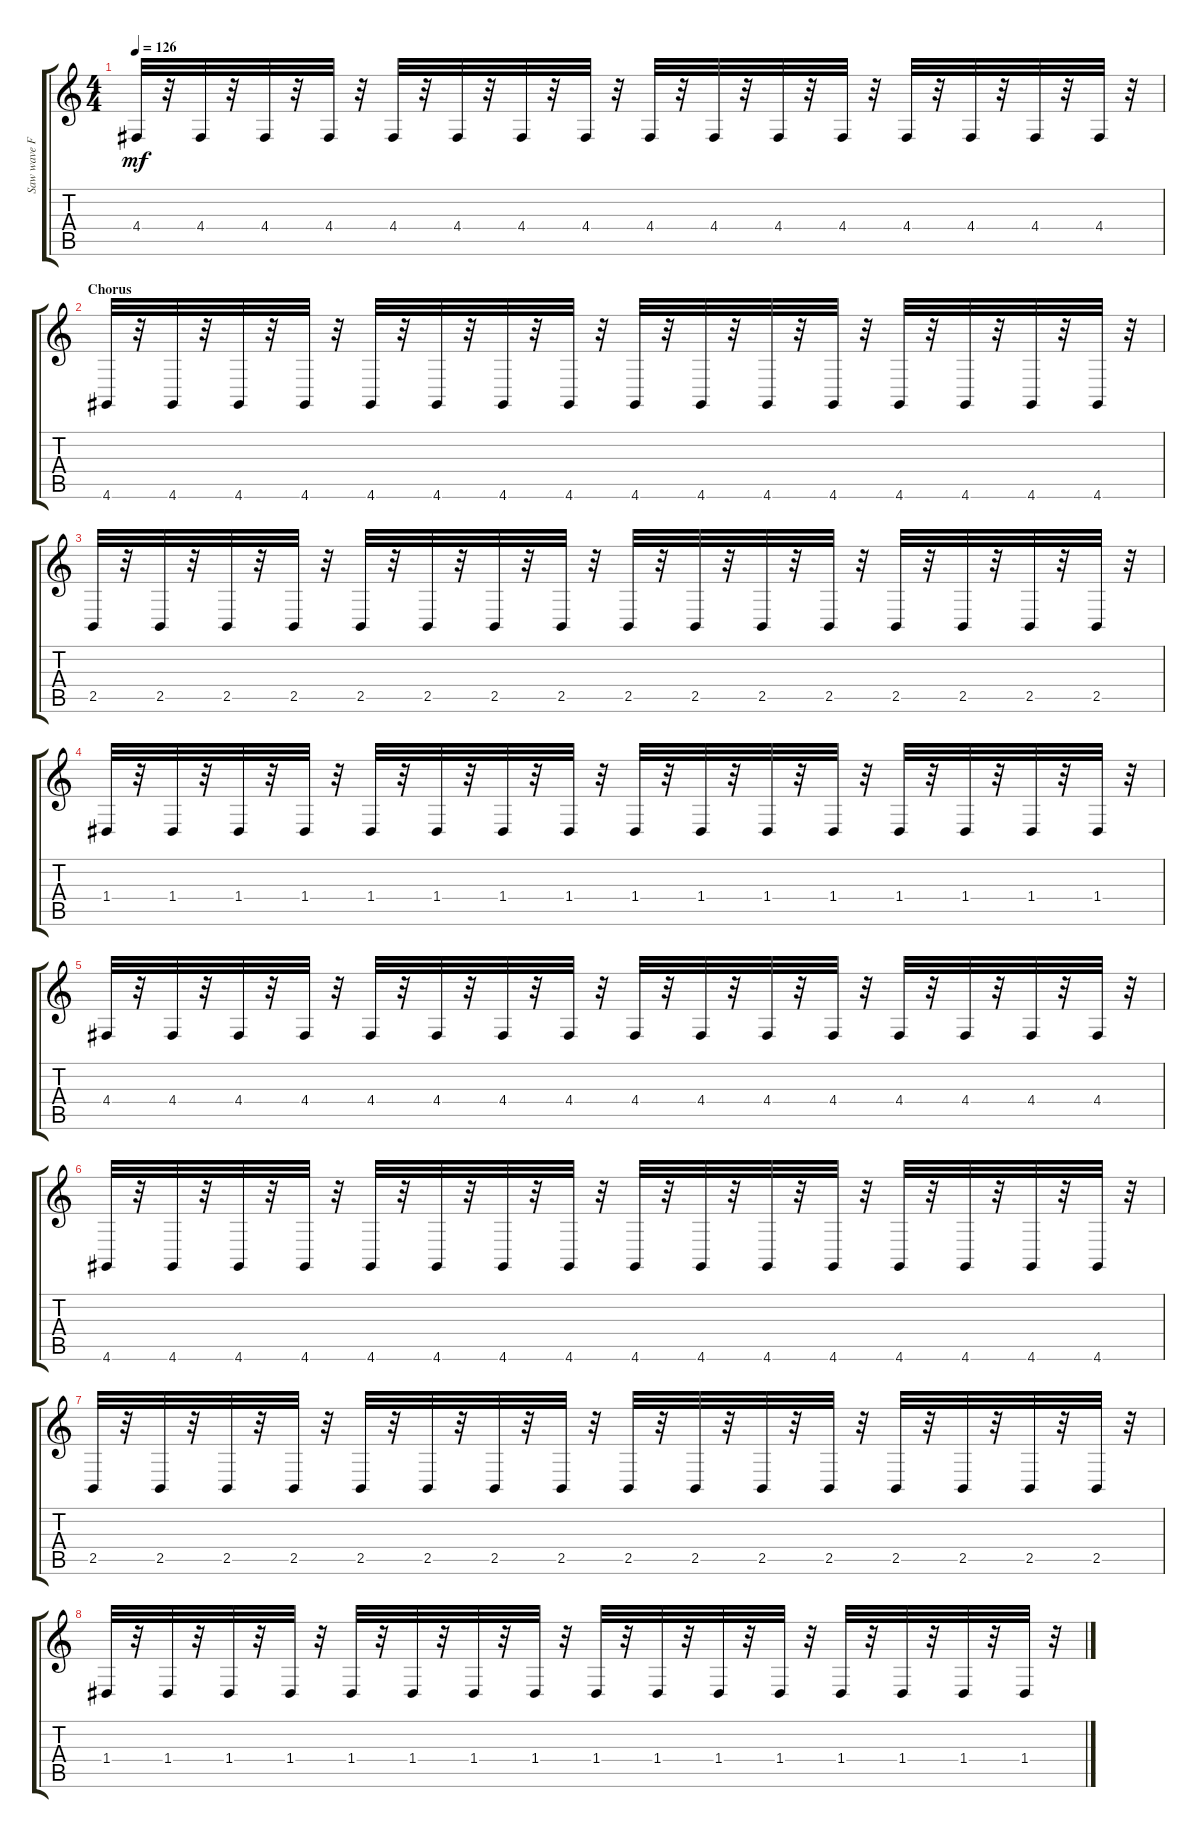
\track ("Saw wave FX" "Saw wave F") {instrument lead2sawtooth}
\staff {score tabs}
\tuning (E4 B3 G3 D3 A2 E2) {hide}
\ts (4 4)
\tempo 126
\clef g2
\ks c
4.4.32{dy mf} r.32 4.4.32 r.32 4.4.32 r.32 4.4.32 r.32 4.4.32 r.32 4.4.32 r.32 4.4.32 r.32 4.4.32 r.32 4.4.32 r.32 4.4.32 r.32 4.4.32 r.32 4.4.32 r.32 4.4.32 r.32 4.4.32 r.32 4.4.32 r.32 4.4.32 r.32 |
\section ("" "Chorus")
4.6.32 r.32 4.6.32 r.32 4.6.32 r.32 4.6.32 r.32 4.6.32 r.32 4.6.32 r.32 4.6.32 r.32 4.6.32 r.32 4.6.32 r.32 4.6.32 r.32 4.6.32 r.32 4.6.32 r.32 4.6.32 r.32 4.6.32 r.32 4.6.32 r.32 4.6.32 r.32 |
2.5.32 r.32 2.5.32 r.32 2.5.32 r.32 2.5.32 r.32 2.5.32 r.32 2.5.32 r.32 2.5.32 r.32 2.5.32 r.32 2.5.32 r.32 2.5.32 r.32 2.5.32 r.32 2.5.32 r.32 2.5.32 r.32 2.5.32 r.32 2.5.32 r.32 2.5.32 r.32 |
1.4.32 r.32 1.4.32 r.32 1.4.32 r.32 1.4.32 r.32 1.4.32 r.32 1.4.32 r.32 1.4.32 r.32 1.4.32 r.32 1.4.32 r.32 1.4.32 r.32 1.4.32 r.32 1.4.32 r.32 1.4.32 r.32 1.4.32 r.32 1.4.32 r.32 1.4.32 r.32 |
4.4.32 r.32 4.4.32 r.32 4.4.32 r.32 4.4.32 r.32 4.4.32 r.32 4.4.32 r.32 4.4.32 r.32 4.4.32 r.32 4.4.32 r.32 4.4.32 r.32 4.4.32 r.32 4.4.32 r.32 4.4.32 r.32 4.4.32 r.32 4.4.32 r.32 4.4.32 r.32 |
4.6.32 r.32 4.6.32 r.32 4.6.32 r.32 4.6.32 r.32 4.6.32 r.32 4.6.32 r.32 4.6.32 r.32 4.6.32 r.32 4.6.32 r.32 4.6.32 r.32 4.6.32 r.32 4.6.32 r.32 4.6.32 r.32 4.6.32 r.32 4.6.32 r.32 4.6.32 r.32 |
2.5.32 r.32 2.5.32 r.32 2.5.32 r.32 2.5.32 r.32 2.5.32 r.32 2.5.32 r.32 2.5.32 r.32 2.5.32 r.32 2.5.32 r.32 2.5.32 r.32 2.5.32 r.32 2.5.32 r.32 2.5.32 r.32 2.5.32 r.32 2.5.32 r.32 2.5.32 r.32 |
1.4.32 r.32 1.4.32 r.32 1.4.32 r.32 1.4.32 r.32 1.4.32 r.32 1.4.32 r.32 1.4.32 r.32 1.4.32 r.32 1.4.32 r.32 1.4.32 r.32 1.4.32 r.32 1.4.32 r.32 1.4.32 r.32 1.4.32 r.32 1.4.32 r.32 1.4.32 r.32
